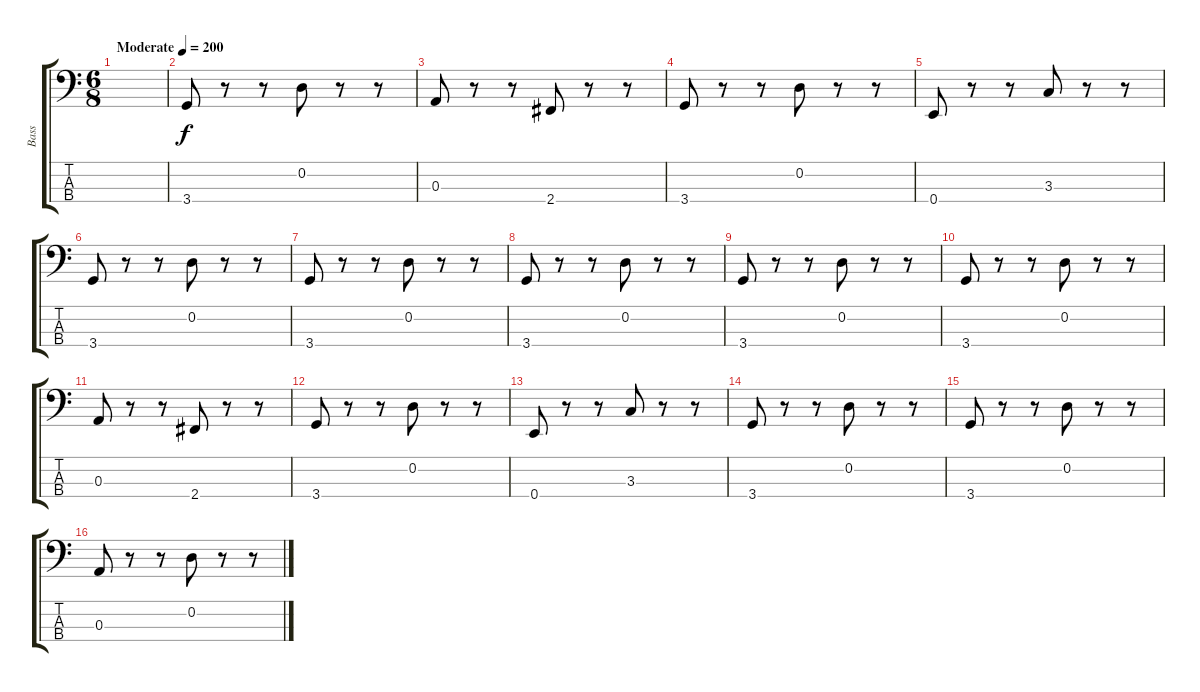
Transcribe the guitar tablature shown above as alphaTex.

\track ("Bass" "Bass") {instrument acousticbass}
\staff {score tabs}
\tuning (G2 D2 A1 E1) {hide}
\ts (6 8)
\tempo (200 "Moderate")
\clef f4
\ks c
|
3.4.8 r.8 r.8 0.2.8 r.8 r.8 |
0.3.8 r.8 r.8 2.4.8 r.8 r.8 |
3.4.8 r.8 r.8 0.2.8 r.8 r.8 |
0.4.8 r.8 r.8 3.3.8 r.8 r.8 |
3.4.8 r.8 r.8 0.2.8 r.8 r.8 |
3.4.8 r.8 r.8 0.2.8 r.8 r.8 |
3.4.8 r.8 r.8 0.2.8 r.8 r.8 |
3.4.8 r.8 r.8 0.2.8 r.8 r.8 |
3.4.8 r.8 r.8 0.2.8 r.8 r.8 |
0.3.8 r.8 r.8 2.4.8 r.8 r.8 |
3.4.8 r.8 r.8 0.2.8 r.8 r.8 |
0.4.8 r.8 r.8 3.3.8 r.8 r.8 |
3.4.8 r.8 r.8 0.2.8 r.8 r.8 |
3.4.8 r.8 r.8 0.2.8 r.8 r.8 |
0.3.8 r.8 r.8 0.2.8 r.8 r.8
